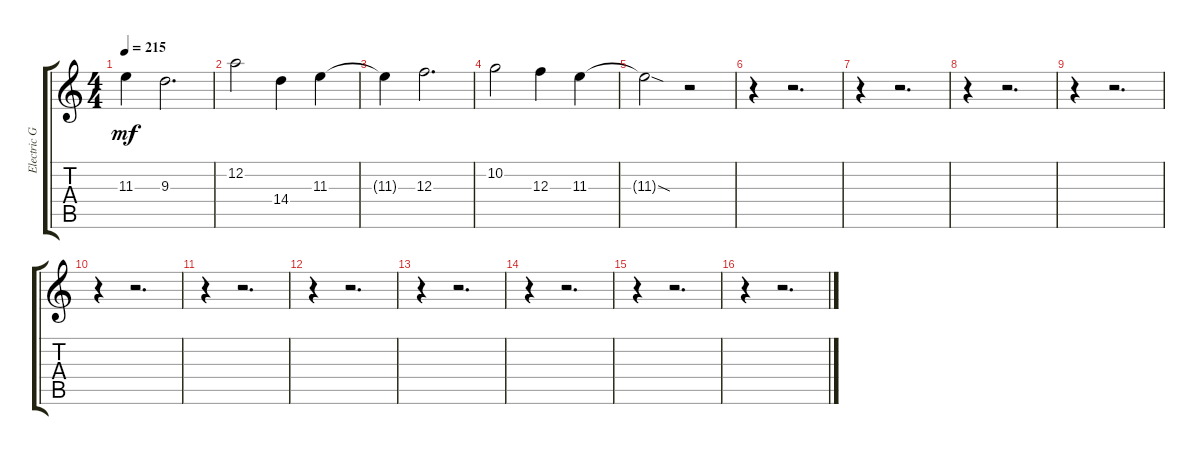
\track ("Electric Guitar" "Electric G") {instrument distortionguitar}
\staff {score tabs}
\tuning (D4 A3 F3 C3 G2 D2) {hide}
\ts (4 4)
\tempo 215
\clef g2
\ks c
11.3{t}.4{dy mf} 9.3.2{d} |
12.2.2 14.4.4 11.3.4 |
11.3{t}.4 12.3.2{d} |
10.2.2 12.3.4 11.3.4 |
11.3{sod t}.2 r.2 |
r.4 r.2{d} |
r.4 r.2{d} |
r.4 r.2{d} |
r.4 r.2{d} |
r.4 r.2{d} |
r.4 r.2{d} |
r.4 r.2{d} |
r.4 r.2{d} |
r.4 r.2{d} |
r.4 r.2{d} |
r.4 r.2{d}
